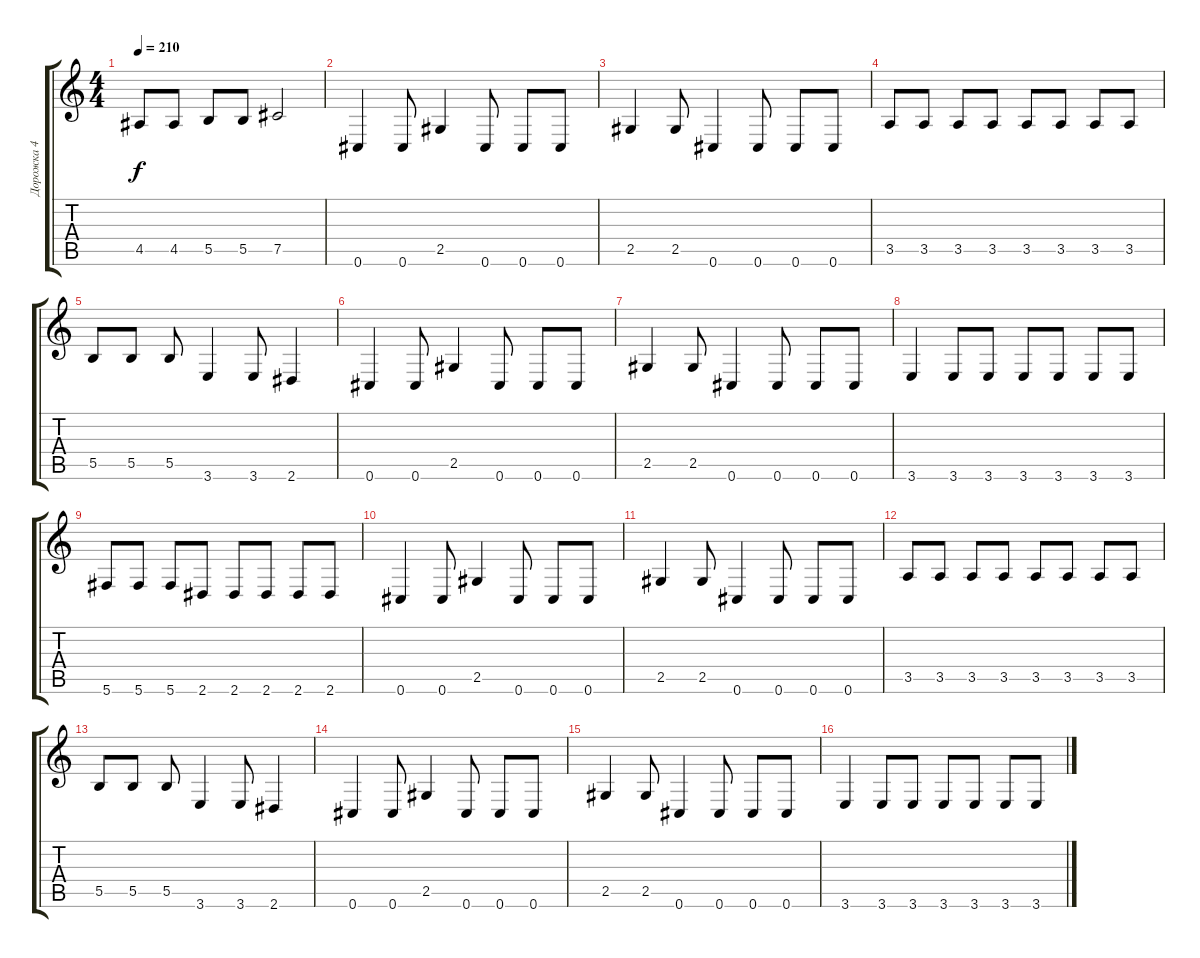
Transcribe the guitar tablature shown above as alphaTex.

\track ("Дорожка 4" "Дорожка 4") {instrument electricbassfinger}
\staff {score tabs}
\tuning (Db4 Ab3 E3 B2 Gb2 Db2) {hide}
\ts (4 4)
\tempo 210
\clef g2
\ks c
4.5.8{dy f} 4.5.8 5.5.8 5.5.8 7.5.2 |
0.6.4 0.6.8 2.5.4 0.6.8 0.6.8 0.6.8 |
2.5.4 2.5.8 0.6.4 0.6.8 0.6.8 0.6.8 |
3.5.8 3.5.8 3.5.8 3.5.8 3.5.8 3.5.8 3.5.8 3.5.8 |
5.5.8 5.5.8 5.5.8 3.6.4 3.6.8 2.6.4 |
0.6.4 0.6.8 2.5.4 0.6.8 0.6.8 0.6.8 |
2.5.4 2.5.8 0.6.4 0.6.8 0.6.8 0.6.8 |
3.6.4 3.6.8 3.6.8 3.6.8 3.6.8 3.6.8 3.6.8 |
5.6.8 5.6.8 5.6.8 2.6.8 2.6.8 2.6.8 2.6.8 2.6.8 |
0.6.4 0.6.8 2.5.4 0.6.8 0.6.8 0.6.8 |
2.5.4 2.5.8 0.6.4 0.6.8 0.6.8 0.6.8 |
3.5.8 3.5.8 3.5.8 3.5.8 3.5.8 3.5.8 3.5.8 3.5.8 |
5.5.8 5.5.8 5.5.8 3.6.4 3.6.8 2.6.4 |
0.6.4 0.6.8 2.5.4 0.6.8 0.6.8 0.6.8 |
2.5.4 2.5.8 0.6.4 0.6.8 0.6.8 0.6.8 |
3.6.4 3.6.8 3.6.8 3.6.8 3.6.8 3.6.8 3.6.8
